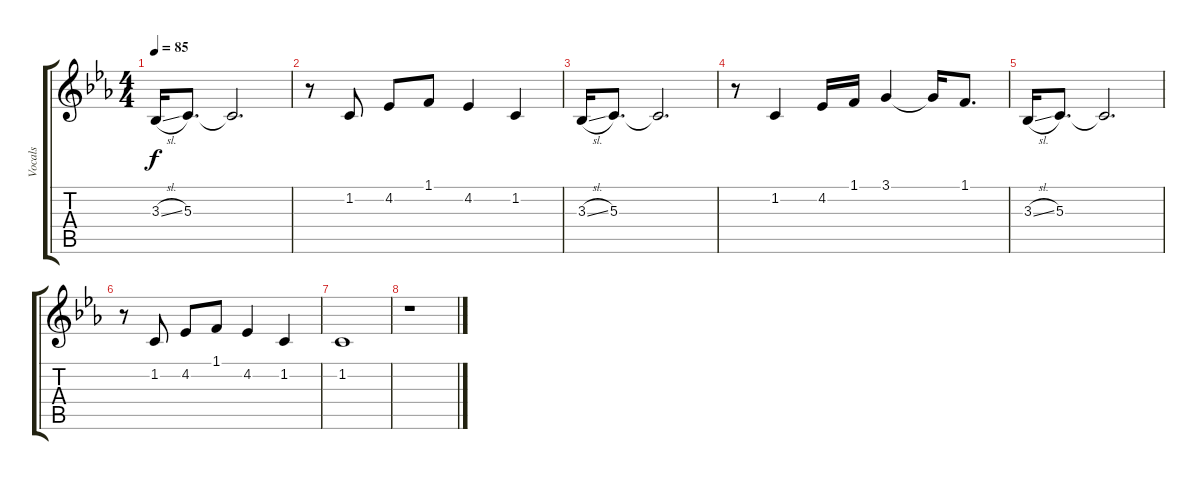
\track ("Vocals" "Vocals") {instrument clarinet}
\staff {score tabs}
\tuning (E4 B3 G3 D3 A2 E2) {hide}
\ts (4 4)
\tempo 85
\clef g2
\ks eb
3.3{sl}.16{dy f} 5.3.8{d} 5.3{t}.2{d} |
r.8 1.2.8 4.2.8 1.1.8 4.2.4 1.2.4 |
3.3{sl}.16 5.3.8{d} 5.3{t}.2{d} |
r.8 1.2.4 4.2.16 1.1.16 3.1.4 3.1{t}.16 1.1.8{d} |
3.3{sl}.16 5.3.8{d} 5.3{t}.2{d} |
r.8 1.2.8 4.2.8 1.1.8 4.2.4 1.2.4 |
1.2.1 |
r.1
